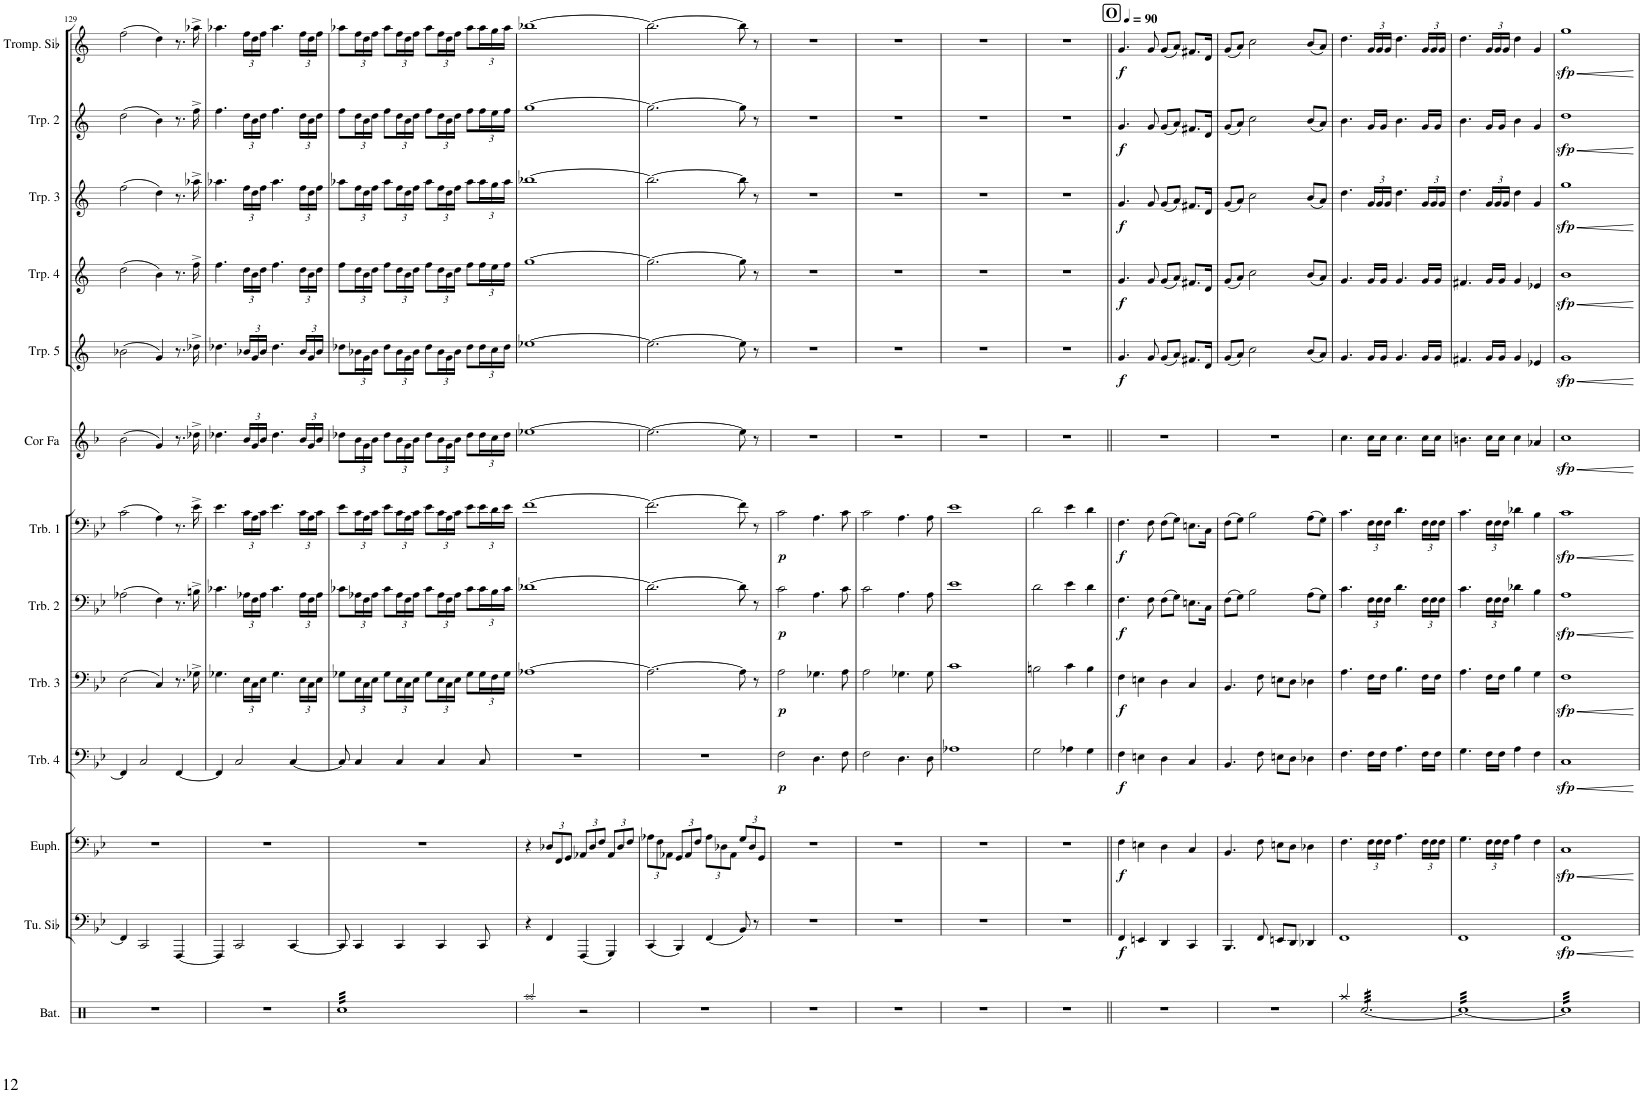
**kern	**kern	**dynam	**kern	**dynam	**kern	**dynam	**kern	**dynam	**kern	**dynam	**kern	**dynam	**kern	**dynam	**kern	**dynam	**kern	**dynam	**kern	**dynam	**kern	**dynam	**kern	**dynam
*part13	*part12	*part12	*part11	*part11	*part10	*part10	*part9	*part9	*part8	*part8	*part7	*part7	*part6	*part6	*part5	*part5	*part4	*part4	*part3	*part3	*part2	*part2	*part1	*part1
*staff13	*staff12	*staff12	*staff11	*staff11	*staff10	*staff10	*staff9	*staff9	*staff8	*staff8	*staff7	*staff7	*staff6	*staff6	*staff5	*staff5	*staff4	*staff4	*staff3	*staff3	*staff2	*staff2	*staff1	*staff1
*I"Batterie	*I"Tuba en Sib	*	*I"Euphonium	*	*I"Trombone 4	*	*I"Trombone 3	*	*I"Trombone 2	*	*I"Trombone 1	*	*I"Cor en Fa	*	*I"Trompette 5	*	*I"Trompette 4	*	*I"Trompette 3	*	*I"Trompette 2	*	*I"Trompette 1	*
*I'Bat.	*I'Tu. Sib	*	*I'Euph.	*	*I'Trb. 4	*	*I'Trb. 3	*	*I'Trb. 2	*	*I'Trb. 1	*	*I'Cor Fa	*	*I'Trp. 5	*	*I'Trp. 4	*	*I'Trp. 3	*	*I'Trp. 2	*	*I'Trp. 1	*
!!LO:PB:g=z
*clefX	*clefF4	*	*clefF4	*	*clefF4	*	*clefF4	*	*clefF4	*	*clefF4	*	*clefG2	*	*clefG2	*	*clefG2	*	*clefG2	*	*clefG2	*	*clefG2	*
*	*	*	*	*	*	*	*	*	*	*	*	*	*Trd4c7	*	*Trd1c2	*	*Trd1c2	*	*Trd1c2	*	*Trd1c2	*	*Trd1c2	*
*k[b-e-a-]	*k[b-e-]	*	*k[b-e-]	*	*k[b-e-]	*	*k[b-e-]	*	*k[b-e-]	*	*k[b-e-]	*	*k[b-]	*	*k[]	*	*k[]	*	*k[]	*	*k[]	*	*k[]	*
*M4/4	*M4/4	*	*M4/4	*	*M4/4	*	*M4/4	*	*M4/4	*	*M4/4	*	*M4/4	*	*M4/4	*	*M4/4	*	*M4/4	*	*M4/4	*	*M4/4	*
=129	=129	=129	=129	=129	=129	=129	=129	=129	=129	=129	=129	=129	=129	=129	=129	=129	=129	=129	=129	=129	=129	=129	=129	=129
1r	4FF/]	.	1r	.	4FF/]	.	(2E-\	.	(2A-X\	.	(2c\	.	(2b-\	.	(2b-X\	.	(2dd\	.	(2ff\	.	(2dd\	.	(2ff\	.
.	2CC/	.	.	.	2C/	.	.	.	.	.	.	.	.	.	.	.	.	.	.	.	.	.	.	.
.	.	.	.	.	.	.	4C/)	.	4F\)	.	4A\)	.	4g/)	.	4g/)	.	4b\)	.	4dd\)	.	4b\)	.	4dd\)	.
.	[4FFF/	.	.	.	[4FF/	.	8.r	.	8.r	.	8.r	.	8.r	.	8.r	.	8.r	.	8.r	.	8.r	.	8.r	.
.	.	.	.	.	.	.	16G-X^\	.	16Bn^\	.	16e-^\	.	16dd-X^\	.	16dd-X^\	.	16ff^\	.	16aa-X^\	.	16ff^\	.	16aa-X^\	.
=130	=130	=130	=130	=130	=130	=130	=130	=130	=130	=130	=130	=130	=130	=130	=130	=130	=130	=130	=130	=130	=130	=130	=130	=130
1r	4FFF/]	.	1r	.	4FF/]	.	4.G-X\	.	4.c-X\	.	4.e-\	.	4.dd-X\	.	4.dd-X\	.	4.ff\	.	4.aa-X\	.	4.ff\	.	4.aa-X\	.
.	2CC/	.	.	.	2C/	.	.	.	.	.	.	.	.	.	.	.	.	.	.	.	.	.	.	.
*	*	*	*	*	*	*	*Xbrackettup	*	*Xbrackettup	*	*Xbrackettup	*	*Xbrackettup	*	*Xbrackettup	*	*Xbrackettup	*	*Xbrackettup	*	*Xbrackettup	*	*Xbrackettup	*
.	.	.	.	.	.	.	24E-\LL	.	24A-X\LL	.	24c\LL	.	24b-/LL	.	24b-X/LL	.	24dd\LL	.	24ff\LL	.	24dd\LL	.	24ff\LL	.
.	.	.	.	.	.	.	24C\	.	24F\	.	24A\	.	24g/	.	24g/	.	24b\	.	24dd\	.	24b\	.	24dd\	.
.	.	.	.	.	.	.	24E-\JJ	.	24A-\JJ	.	24c\JJ	.	24b-/JJ	.	24b-/JJ	.	24dd\JJ	.	24ff\JJ	.	24dd\JJ	.	24ff\JJ	.
.	.	.	.	.	.	.	4.G-\	.	4.c-\	.	4.e-\	.	4.dd-\	.	4.dd-\	.	4.ff\	.	4.aa-\	.	4.ff\	.	4.aa-\	.
.	[4CC/	.	.	.	[4C/	.	.	.	.	.	.	.	.	.	.	.	.	.	.	.	.	.	.	.
.	.	.	.	.	.	.	24E-\LL	.	24A-\LL	.	24c\LL	.	24b-/LL	.	24b-/LL	.	24dd\LL	.	24ff\LL	.	24dd\LL	.	24ff\LL	.
.	.	.	.	.	.	.	24C\	.	24F\	.	24A\	.	24g/	.	24g/	.	24b\	.	24dd\	.	24b\	.	24dd\	.
.	.	.	.	.	.	.	24E-\JJ	.	24A-\JJ	.	24c\JJ	.	24b-/JJ	.	24b-/JJ	.	24dd\JJ	.	24ff\JJ	.	24dd\JJ	.	24ff\JJ	.
=131	=131	=131	=131	=131	=131	=131	=131	=131	=131	=131	=131	=131	=131	=131	=131	=131	=131	=131	=131	=131	=131	=131	=131	=131
*tremolo	*	*	*	*	*	*	*	*	*	*	*	*	*	*	*	*	*	*	*	*	*	*	*	*
32RccLLL	8CC/]	.	1r	.	8C/]	.	8G-X\L	.	8c-X\L	.	8e-\L	.	8dd-X\L	.	8dd-X\L	.	8ff\L	.	8aa-X\L	.	8ff\L	.	8aa-X\L	.
32Rcc	.	.	.	.	.	.	.	.	.	.	.	.	.	.	.	.	.	.	.	.	.	.	.	.
32Rcc	.	.	.	.	.	.	.	.	.	.	.	.	.	.	.	.	.	.	.	.	.	.	.	.
32Rcc	.	.	.	.	.	.	.	.	.	.	.	.	.	.	.	.	.	.	.	.	.	.	.	.
32Rcc	4CC/	.	.	.	4C/	.	24E-\L	.	24A-X\L	.	24c\L	.	24b-\L	.	24b-X\L	.	24dd\L	.	24ff\L	.	24dd\L	.	24ff\L	.
32Rcc	.	.	.	.	.	.	.	.	.	.	.	.	.	.	.	.	.	.	.	.	.	.	.	.
.	.	.	.	.	.	.	24C\	.	24F\	.	24A\	.	24g\	.	24g\	.	24b\	.	24dd\	.	24b\	.	24dd\	.
32Rcc	.	.	.	.	.	.	.	.	.	.	.	.	.	.	.	.	.	.	.	.	.	.	.	.
.	.	.	.	.	.	.	24E-\JJ	.	24A-\JJ	.	24c\JJ	.	24b-\JJ	.	24b-\JJ	.	24dd\JJ	.	24ff\JJ	.	24dd\JJ	.	24ff\JJ	.
32Rcc	.	.	.	.	.	.	.	.	.	.	.	.	.	.	.	.	.	.	.	.	.	.	.	.
32Rcc	.	.	.	.	.	.	8G-\L	.	8c-\L	.	8e-\L	.	8dd-\L	.	8dd-\L	.	8ff\L	.	8aa-\L	.	8ff\L	.	8aa-\L	.
32Rcc	.	.	.	.	.	.	.	.	.	.	.	.	.	.	.	.	.	.	.	.	.	.	.	.
32Rcc	.	.	.	.	.	.	.	.	.	.	.	.	.	.	.	.	.	.	.	.	.	.	.	.
32Rcc	.	.	.	.	.	.	.	.	.	.	.	.	.	.	.	.	.	.	.	.	.	.	.	.
32Rcc	4CC/	.	.	.	4C/	.	24E-\L	.	24A-\L	.	24c\L	.	24b-\L	.	24b-\L	.	24dd\L	.	24ff\L	.	24dd\L	.	24ff\L	.
32Rcc	.	.	.	.	.	.	.	.	.	.	.	.	.	.	.	.	.	.	.	.	.	.	.	.
.	.	.	.	.	.	.	24C\	.	24F\	.	24A\	.	24g\	.	24g\	.	24b\	.	24dd\	.	24b\	.	24dd\	.
32Rcc	.	.	.	.	.	.	.	.	.	.	.	.	.	.	.	.	.	.	.	.	.	.	.	.
.	.	.	.	.	.	.	24E-\JJ	.	24A-\JJ	.	24c\JJ	.	24b-\JJ	.	24b-\JJ	.	24dd\JJ	.	24ff\JJ	.	24dd\JJ	.	24ff\JJ	.
32Rcc	.	.	.	.	.	.	.	.	.	.	.	.	.	.	.	.	.	.	.	.	.	.	.	.
32Rcc	.	.	.	.	.	.	8G-\L	.	8c-\L	.	8e-\L	.	8dd-\L	.	8dd-\L	.	8ff\L	.	8aa-\L	.	8ff\L	.	8aa-\L	.
32Rcc	.	.	.	.	.	.	.	.	.	.	.	.	.	.	.	.	.	.	.	.	.	.	.	.
32Rcc	.	.	.	.	.	.	.	.	.	.	.	.	.	.	.	.	.	.	.	.	.	.	.	.
32Rcc	.	.	.	.	.	.	.	.	.	.	.	.	.	.	.	.	.	.	.	.	.	.	.	.
32Rcc	4CC/	.	.	.	4C/	.	24E-\L	.	24A-\L	.	24c\L	.	24b-\L	.	24b-\L	.	24dd\L	.	24ff\L	.	24dd\L	.	24ff\L	.
32Rcc	.	.	.	.	.	.	.	.	.	.	.	.	.	.	.	.	.	.	.	.	.	.	.	.
.	.	.	.	.	.	.	24C\	.	24F\	.	24A\	.	24g\	.	24g\	.	24b\	.	24dd\	.	24b\	.	24dd\	.
32Rcc	.	.	.	.	.	.	.	.	.	.	.	.	.	.	.	.	.	.	.	.	.	.	.	.
.	.	.	.	.	.	.	24E-\JJ	.	24A-\JJ	.	24c\JJ	.	24b-\JJ	.	24b-\JJ	.	24dd\JJ	.	24ff\JJ	.	24dd\JJ	.	24ff\JJ	.
32Rcc	.	.	.	.	.	.	.	.	.	.	.	.	.	.	.	.	.	.	.	.	.	.	.	.
32Rcc	.	.	.	.	.	.	8G-\L	.	8c-\L	.	8e-\L	.	8dd-\L	.	8dd-\L	.	8ff\L	.	8aa-\L	.	8ff\L	.	8aa-\L	.
32Rcc	.	.	.	.	.	.	.	.	.	.	.	.	.	.	.	.	.	.	.	.	.	.	.	.
32Rcc	.	.	.	.	.	.	.	.	.	.	.	.	.	.	.	.	.	.	.	.	.	.	.	.
32Rcc	.	.	.	.	.	.	.	.	.	.	.	.	.	.	.	.	.	.	.	.	.	.	.	.
32Rcc	8CC/	.	.	.	8C/	.	24G-\L	.	24c-\L	.	24e-\L	.	24dd-\L	.	24dd-\L	.	24ff\L	.	24aa-\L	.	24ff\L	.	24aa-\L	.
32Rcc	.	.	.	.	.	.	.	.	.	.	.	.	.	.	.	.	.	.	.	.	.	.	.	.
.	.	.	.	.	.	.	24F\	.	24B-\	.	24d\	.	24cc\	.	24cc\	.	24ee\	.	24gg\	.	24ee\	.	24gg\	.
32Rcc	.	.	.	.	.	.	.	.	.	.	.	.	.	.	.	.	.	.	.	.	.	.	.	.
.	.	.	.	.	.	.	24G-\JJ	.	24c-\JJ	.	24e-\JJ	.	24dd-\JJ	.	24dd-\JJ	.	24ff\JJ	.	24aa-\JJ	.	24ff\JJ	.	24aa-\JJ	.
32RccJJJ	.	.	.	.	.	.	.	.	.	.	.	.	.	.	.	.	.	.	.	.	.	.	.	.
*Xtremolo	*	*	*	*	*	*	*	*	*	*	*	*	*	*	*	*	*	*	*	*	*	*	*	*
=132	=132	=132	=132	=132	=132	=132	=132	=132	=132	=132	=132	=132	=132	=132	=132	=132	=132	=132	=132	=132	=132	=132	=132	=132
2Raa/	4r	.	4r	.	1r	.	[1A-X	.	[1d-X	.	[1f	.	[1ee-X	.	[1ee-X	.	[1gg	.	[1bb-X	.	[1gg	.	[1bb-X	.
*	*	*	*Xbrackettup	*	*	*	*	*	*	*	*	*	*	*	*	*	*	*	*	*	*	*	*	*
.	4FF/	.	12D-X/L	.	.	.	.	.	.	.	.	.	.	.	.	.	.	.	.	.	.	.	.	.
.	.	.	12FF/	.	.	.	.	.	.	.	.	.	.	.	.	.	.	.	.	.	.	.	.	.
.	.	.	12GG/J	.	.	.	.	.	.	.	.	.	.	.	.	.	.	.	.	.	.	.	.	.
2r	(4FFF/	.	12AA-X/L	.	.	.	.	.	.	.	.	.	.	.	.	.	.	.	.	.	.	.	.	.
.	.	.	12D-/	.	.	.	.	.	.	.	.	.	.	.	.	.	.	.	.	.	.	.	.	.
.	.	.	12F/J	.	.	.	.	.	.	.	.	.	.	.	.	.	.	.	.	.	.	.	.	.
.	4GGG/)	.	12AA-/L	.	.	.	.	.	.	.	.	.	.	.	.	.	.	.	.	.	.	.	.	.
.	.	.	12D-/	.	.	.	.	.	.	.	.	.	.	.	.	.	.	.	.	.	.	.	.	.
.	.	.	12F/J	.	.	.	.	.	.	.	.	.	.	.	.	.	.	.	.	.	.	.	.	.
=133	=133	=133	=133	=133	=133	=133	=133	=133	=133	=133	=133	=133	=133	=133	=133	=133	=133	=133	=133	=133	=133	=133	=133	=133
1r	(4CC/	.	12A-X\L	.	1r	.	2.A-\_	.	2.d-\_	.	2.f\_	.	2.ee-\_	.	2.ee-\_	.	2.gg\_	.	2.bb-\_	.	2.gg\_	.	2.bb-\_	.
.	.	.	12F\	.	.	.	.	.	.	.	.	.	.	.	.	.	.	.	.	.	.	.	.	.
.	.	.	12AA-X\J	.	.	.	.	.	.	.	.	.	.	.	.	.	.	.	.	.	.	.	.	.
.	4BBB-/)	.	12GG/L	.	.	.	.	.	.	.	.	.	.	.	.	.	.	.	.	.	.	.	.	.
.	.	.	12AA-/	.	.	.	.	.	.	.	.	.	.	.	.	.	.	.	.	.	.	.	.	.
.	.	.	12F/J	.	.	.	.	.	.	.	.	.	.	.	.	.	.	.	.	.	.	.	.	.
.	(4FF/	.	12A-\L	.	.	.	.	.	.	.	.	.	.	.	.	.	.	.	.	.	.	.	.	.
.	.	.	12D-X\	.	.	.	.	.	.	.	.	.	.	.	.	.	.	.	.	.	.	.	.	.
.	.	.	12AA-\J	.	.	.	.	.	.	.	.	.	.	.	.	.	.	.	.	.	.	.	.	.
.	8BB-/)	.	12G/L	.	.	.	8A-\]	.	8d-\]	.	8f\]	.	8ee-\]	.	8ee-\]	.	8gg\]	.	8bb-\]	.	8gg\]	.	8bb-\]	.
.	.	.	12D-/	.	.	.	.	.	.	.	.	.	.	.	.	.	.	.	.	.	.	.	.	.
.	8r	.	.	.	.	.	8r	.	8r	.	8r	.	8r	.	8r	.	8r	.	8r	.	8r	.	8r	.
.	.	.	12GG/J	.	.	.	.	.	.	.	.	.	.	.	.	.	.	.	.	.	.	.	.	.
=134	=134	=134	=134	=134	=134	=134	=134	=134	=134	=134	=134	=134	=134	=134	=134	=134	=134	=134	=134	=134	=134	=134	=134	=134
!	!	!	!	!	!	!LO:DY:b	!	!LO:DY:b	!	!LO:DY:b	!	!LO:DY:b	!	!	!	!	!	!	!	!	!	!	!	!
1r	1r	.	1r	.	2F\	p	2A\	p	2c\	p	2c\	p	1r	.	1r	.	1r	.	1r	.	1r	.	1r	.
.	.	.	.	.	4.D\	.	4.G-X\	.	4.A\	.	4.A\	.	.	.	.	.	.	.	.	.	.	.	.	.
.	.	.	.	.	8F\	.	8A\	.	8c\	.	8c\	.	.	.	.	.	.	.	.	.	.	.	.	.
=135	=135	=135	=135	=135	=135	=135	=135	=135	=135	=135	=135	=135	=135	=135	=135	=135	=135	=135	=135	=135	=135	=135	=135	=135
1r	1r	.	1r	.	2F\	.	2A\	.	2c\	.	2c\	.	1r	.	1r	.	1r	.	1r	.	1r	.	1r	.
.	.	.	.	.	4.D\	.	4.G-X\	.	4.A\	.	4.A\	.	.	.	.	.	.	.	.	.	.	.	.	.
.	.	.	.	.	8D\	.	8G-\	.	8A\	.	8A\	.	.	.	.	.	.	.	.	.	.	.	.	.
=136	=136	=136	=136	=136	=136	=136	=136	=136	=136	=136	=136	=136	=136	=136	=136	=136	=136	=136	=136	=136	=136	=136	=136	=136
1r	1r	.	1r	.	1A-X	.	1c	.	1e-	.	1e-	.	1r	.	1r	.	1r	.	1r	.	1r	.	1r	.
=137	=137	=137	=137	=137	=137	=137	=137	=137	=137	=137	=137	=137	=137	=137	=137	=137	=137	=137	=137	=137	=137	=137	=137	=137
1r	1r	.	1r	.	2G\	.	2Bn\	.	2d\	.	2d\	.	1r	.	1r	.	1r	.	1r	.	1r	.	1r	.
.	.	.	.	.	4A-X\	.	4c\	.	4e-\	.	4e-\	.	.	.	.	.	.	.	.	.	.	.	.	.
.	.	.	.	.	4G\	.	4B\	.	4d\	.	4d\	.	.	.	.	.	.	.	.	.	.	.	.	.
=138||	=138||	=138||	=138||	=138||	=138||	=138||	=138||	=138||	=138||	=138||	=138||	=138||	=138||	=138||	=138||	=138||	=138||	=138||	=138||	=138||	=138||	=138||	=138||	=138||
!!LO:REH:place=s1:a:B:cj:fs=14:t=O
*	*	*	*	*	*	*	*	*	*	*	*	*	*	*	*	*	*	*	*	*	*	*	*MM90	*
!	!	!LO:DY:b	!	!LO:DY:b	!	!LO:DY:b	!	!LO:DY:b	!	!LO:DY:b	!	!LO:DY:b	!	!	!	!LO:DY:b	!	!LO:DY:b	!	!LO:DY:b	!	!LO:DY:b	!	!LO:DY:b
1r	4FF/	f	4F\	f	4F\	f	4F\	f	4.F\	f	4.F\	f	1r	.	4.g/	f	4.g/	f	4.g/	f	4.g/	f	4.g/	f
.	4EEn/	.	4En\	.	4En\	.	4En\	.	.	.	.	.	.	.	.	.	.	.	.	.	.	.	.	.
.	.	.	.	.	.	.	.	.	8F\	.	8F\	.	.	.	8g/	.	8g/	.	8g/	.	8g/	.	8g/	.
.	4DD/	.	4D\	.	4D\	.	4D\	.	(8F\L	.	(8F\L	.	.	.	(8g/L	.	(8g/L	.	(8g/L	.	(8g/L	.	(8g/L	.
.	.	.	.	.	.	.	.	.	8G\J)	.	8G\J)	.	.	.	8a/J)	.	8a/J)	.	8a/J)	.	8a/J)	.	8a/J)	.
.	4CC/	.	4C/	.	4C/	.	4C/	.	8.En\L	.	8.En\L	.	.	.	8.f#X/L	.	8.f#X/L	.	8.f#X/L	.	8.f#X/L	.	8.f#X/L	.
.	.	.	.	.	.	.	.	.	16C\Jk	.	16C\Jk	.	.	.	16d/Jk	.	16d/Jk	.	16d/Jk	.	16d/Jk	.	16d/Jk	.
=139	=139	=139	=139	=139	=139	=139	=139	=139	=139	=139	=139	=139	=139	=139	=139	=139	=139	=139	=139	=139	=139	=139	=139	=139
1r	4.BBB-/	.	4.BB-/	.	4.BB-/	.	4.BB-/	.	(8F\L	.	(8F\L	.	1r	.	(8g/L	.	(8g/L	.	(8g/L	.	(8g/L	.	(8g/L	.
.	.	.	.	.	.	.	.	.	8G\J)	.	8G\J)	.	.	.	8a/J)	.	8a/J)	.	8a/J)	.	8a/J)	.	8a/J)	.
.	.	.	.	.	.	.	.	.	2B-\	.	2B-\	.	.	.	2cc\	.	2cc\	.	2cc\	.	2cc\	.	2cc\	.
.	8FF/	.	8F\	.	8F\	.	8F\	.	.	.	.	.	.	.	.	.	.	.	.	.	.	.	.	.
.	8EEn/L	.	8En\L	.	8En\L	.	8En\L	.	.	.	.	.	.	.	.	.	.	.	.	.	.	.	.	.
.	8DD/J	.	8D\J	.	8D\J	.	8D\J	.	.	.	.	.	.	.	.	.	.	.	.	.	.	.	.	.
.	4DD-X/	.	4D-X\	.	4D-X\	.	4D-X\	.	(8A\L	.	(8A\L	.	.	.	(8b/L	.	(8b/L	.	(8b/L	.	(8b/L	.	(8b/L	.
.	.	.	.	.	.	.	.	.	8G\J)	.	8G\J)	.	.	.	8a/J)	.	8a/J)	.	8a/J)	.	8a/J)	.	8a/J)	.
=140	=140	=140	=140	=140	=140	=140	=140	=140	=140	=140	=140	=140	=140	=140	=140	=140	=140	=140	=140	=140	=140	=140	=140	=140
4Raa/	1FF	.	4.F\	.	4.F\	.	4.A\	.	4.c\	.	4.c\	.	4.cc\	.	4.g/	.	4.g/	.	4.dd\	.	4.b\	.	4.dd\	.
*tremolo	*	*	*	*	*	*	*	*	*	*	*	*	*	*	*	*	*	*	*	*	*	*	*	*
[32Rcc/LLL	.	.	.	.	.	.	.	.	.	.	.	.	.	.	.	.	.	.	.	.	.	.	.	.
32Rcc/	.	.	.	.	.	.	.	.	.	.	.	.	.	.	.	.	.	.	.	.	.	.	.	.
32Rcc/	.	.	.	.	.	.	.	.	.	.	.	.	.	.	.	.	.	.	.	.	.	.	.	.
32Rcc/	.	.	.	.	.	.	.	.	.	.	.	.	.	.	.	.	.	.	.	.	.	.	.	.
32Rcc/	.	.	24F\LL	.	16F\LL	.	16F\LL	.	24F\LL	.	24F\LL	.	16cc\LL	.	16g/LL	.	16g/LL	.	24g/LL	.	16g/LL	.	24g/LL	.
32Rcc/	.	.	.	.	.	.	.	.	.	.	.	.	.	.	.	.	.	.	.	.	.	.	.	.
.	.	.	24F\	.	.	.	.	.	24F\	.	24F\	.	.	.	.	.	.	.	24g/	.	.	.	24g/	.
32Rcc/	.	.	.	.	16F\JJ	.	16F\JJ	.	.	.	.	.	16cc\JJ	.	16g/JJ	.	16g/JJ	.	.	.	16g/JJ	.	.	.
.	.	.	24F\JJ	.	.	.	.	.	24F\JJ	.	24F\JJ	.	.	.	.	.	.	.	24g/JJ	.	.	.	24g/JJ	.
32Rcc/	.	.	.	.	.	.	.	.	.	.	.	.	.	.	.	.	.	.	.	.	.	.	.	.
32Rcc/	.	.	4.A\	.	4.A\	.	4.B-\	.	4.d\	.	4.d\	.	4.cc\	.	4.g/	.	4.g/	.	4.dd\	.	4.b\	.	4.dd\	.
32Rcc/	.	.	.	.	.	.	.	.	.	.	.	.	.	.	.	.	.	.	.	.	.	.	.	.
32Rcc/	.	.	.	.	.	.	.	.	.	.	.	.	.	.	.	.	.	.	.	.	.	.	.	.
32Rcc/	.	.	.	.	.	.	.	.	.	.	.	.	.	.	.	.	.	.	.	.	.	.	.	.
32Rcc/	.	.	.	.	.	.	.	.	.	.	.	.	.	.	.	.	.	.	.	.	.	.	.	.
32Rcc/	.	.	.	.	.	.	.	.	.	.	.	.	.	.	.	.	.	.	.	.	.	.	.	.
32Rcc/	.	.	.	.	.	.	.	.	.	.	.	.	.	.	.	.	.	.	.	.	.	.	.	.
32Rcc/	.	.	.	.	.	.	.	.	.	.	.	.	.	.	.	.	.	.	.	.	.	.	.	.
32Rcc/	.	.	.	.	.	.	.	.	.	.	.	.	.	.	.	.	.	.	.	.	.	.	.	.
32Rcc/	.	.	.	.	.	.	.	.	.	.	.	.	.	.	.	.	.	.	.	.	.	.	.	.
32Rcc/	.	.	.	.	.	.	.	.	.	.	.	.	.	.	.	.	.	.	.	.	.	.	.	.
32Rcc/	.	.	.	.	.	.	.	.	.	.	.	.	.	.	.	.	.	.	.	.	.	.	.	.
32Rcc/	.	.	24F\LL	.	16F\LL	.	16F\LL	.	24F\LL	.	24F\LL	.	16cc\LL	.	16g/LL	.	16g/LL	.	24g/LL	.	16g/LL	.	24g/LL	.
32Rcc/	.	.	.	.	.	.	.	.	.	.	.	.	.	.	.	.	.	.	.	.	.	.	.	.
.	.	.	24F\	.	.	.	.	.	24F\	.	24F\	.	.	.	.	.	.	.	24g/	.	.	.	24g/	.
32Rcc/	.	.	.	.	16F\JJ	.	16F\JJ	.	.	.	.	.	16cc\JJ	.	16g/JJ	.	16g/JJ	.	.	.	16g/JJ	.	.	.
.	.	.	24F\JJ	.	.	.	.	.	24F\JJ	.	24F\JJ	.	.	.	.	.	.	.	24g/JJ	.	.	.	24g/JJ	.
32Rcc/JJJ	.	.	.	.	.	.	.	.	.	.	.	.	.	.	.	.	.	.	.	.	.	.	.	.
=141	=141	=141	=141	=141	=141	=141	=141	=141	=141	=141	=141	=141	=141	=141	=141	=141	=141	=141	=141	=141	=141	=141	=141	=141
32RccLLL	1FF	.	4.G\	.	4.G\	.	4.A\	.	4.c\	.	4.c\	.	4.bn\	.	4.f#X/	.	4.f#X/	.	4.dd\	.	4.b\	.	4.dd\	.
32Rcc	.	.	.	.	.	.	.	.	.	.	.	.	.	.	.	.	.	.	.	.	.	.	.	.
32Rcc	.	.	.	.	.	.	.	.	.	.	.	.	.	.	.	.	.	.	.	.	.	.	.	.
32Rcc	.	.	.	.	.	.	.	.	.	.	.	.	.	.	.	.	.	.	.	.	.	.	.	.
32Rcc	.	.	.	.	.	.	.	.	.	.	.	.	.	.	.	.	.	.	.	.	.	.	.	.
32Rcc	.	.	.	.	.	.	.	.	.	.	.	.	.	.	.	.	.	.	.	.	.	.	.	.
32Rcc	.	.	.	.	.	.	.	.	.	.	.	.	.	.	.	.	.	.	.	.	.	.	.	.
32Rcc	.	.	.	.	.	.	.	.	.	.	.	.	.	.	.	.	.	.	.	.	.	.	.	.
32Rcc	.	.	.	.	.	.	.	.	.	.	.	.	.	.	.	.	.	.	.	.	.	.	.	.
32Rcc	.	.	.	.	.	.	.	.	.	.	.	.	.	.	.	.	.	.	.	.	.	.	.	.
32Rcc	.	.	.	.	.	.	.	.	.	.	.	.	.	.	.	.	.	.	.	.	.	.	.	.
32Rcc	.	.	.	.	.	.	.	.	.	.	.	.	.	.	.	.	.	.	.	.	.	.	.	.
32Rcc	.	.	24F\LL	.	16F\LL	.	16F\LL	.	24F\LL	.	24F\LL	.	16cc\LL	.	16g/LL	.	16g/LL	.	24g/LL	.	16g/LL	.	24g/LL	.
32Rcc	.	.	.	.	.	.	.	.	.	.	.	.	.	.	.	.	.	.	.	.	.	.	.	.
.	.	.	24F\	.	.	.	.	.	24F\	.	24F\	.	.	.	.	.	.	.	24g/	.	.	.	24g/	.
32Rcc	.	.	.	.	16F\JJ	.	16F\JJ	.	.	.	.	.	16cc\JJ	.	16g/JJ	.	16g/JJ	.	.	.	16g/JJ	.	.	.
.	.	.	24F\JJ	.	.	.	.	.	24F\JJ	.	24F\JJ	.	.	.	.	.	.	.	24g/JJ	.	.	.	24g/JJ	.
32Rcc	.	.	.	.	.	.	.	.	.	.	.	.	.	.	.	.	.	.	.	.	.	.	.	.
32Rcc	.	.	4A\	.	4A\	.	4B-\	.	4d-X\	.	4d-X\	.	4cc\	.	4g/	.	4g/	.	4dd\	.	4b\	.	4dd\	.
32Rcc	.	.	.	.	.	.	.	.	.	.	.	.	.	.	.	.	.	.	.	.	.	.	.	.
32Rcc	.	.	.	.	.	.	.	.	.	.	.	.	.	.	.	.	.	.	.	.	.	.	.	.
32Rcc	.	.	.	.	.	.	.	.	.	.	.	.	.	.	.	.	.	.	.	.	.	.	.	.
32Rcc	.	.	.	.	.	.	.	.	.	.	.	.	.	.	.	.	.	.	.	.	.	.	.	.
32Rcc	.	.	.	.	.	.	.	.	.	.	.	.	.	.	.	.	.	.	.	.	.	.	.	.
32Rcc	.	.	.	.	.	.	.	.	.	.	.	.	.	.	.	.	.	.	.	.	.	.	.	.
32Rcc	.	.	.	.	.	.	.	.	.	.	.	.	.	.	.	.	.	.	.	.	.	.	.	.
32Rcc	.	.	4F\	.	4F\	.	4G\	.	4B-\	.	4B-\	.	4a-X/	.	4e-X/	.	4e-X/	.	4g/	.	4g/	.	4g/	.
32Rcc	.	.	.	.	.	.	.	.	.	.	.	.	.	.	.	.	.	.	.	.	.	.	.	.
32Rcc	.	.	.	.	.	.	.	.	.	.	.	.	.	.	.	.	.	.	.	.	.	.	.	.
32Rcc	.	.	.	.	.	.	.	.	.	.	.	.	.	.	.	.	.	.	.	.	.	.	.	.
32Rcc	.	.	.	.	.	.	.	.	.	.	.	.	.	.	.	.	.	.	.	.	.	.	.	.
32Rcc	.	.	.	.	.	.	.	.	.	.	.	.	.	.	.	.	.	.	.	.	.	.	.	.
32Rcc	.	.	.	.	.	.	.	.	.	.	.	.	.	.	.	.	.	.	.	.	.	.	.	.
32RccJJJ	.	.	.	.	.	.	.	.	.	.	.	.	.	.	.	.	.	.	.	.	.	.	.	.
=142	=142	=142	=142	=142	=142	=142	=142	=142	=142	=142	=142	=142	=142	=142	=142	=142	=142	=142	=142	=142	=142	=142	=142	=142
!	!	!LO:HP:b	!	!LO:HP:b	!	!LO:HP:b	!	!LO:HP:b	!	!LO:HP:b	!	!LO:HP:b	!	!LO:HP:b	!	!LO:HP:b	!	!LO:HP:b	!	!LO:HP:b	!	!LO:HP:b	!	!LO:HP:b
!	!	!LO:DY:n=1:b	!	!LO:DY:n=1:b	!	!LO:DY:n=1:b	!	!LO:DY:n=1:b	!	!LO:DY:n=1:b	!	!LO:DY:n=1:b	!	!LO:DY:n=1:b	!	!LO:DY:n=1:b	!	!LO:DY:n=1:b	!	!LO:DY:n=1:b	!	!LO:DY:n=1:b	!	!LO:DY:n=1:b
32Rcc]LLL	1FF	< sfp	1C	< sfp	1C	< sfp	1F	< sfp	1A	< sfp	1c	< sfp	1cc	< sfp	1g	< sfp	1b	< sfp	1gg	< sfp	1dd	< sfp	1gg	< sfp
32Rcc	.	.	.	.	.	.	.	.	.	.	.	.	.	.	.	.	.	.	.	.	.	.	.	.
32Rcc	.	.	.	.	.	.	.	.	.	.	.	.	.	.	.	.	.	.	.	.	.	.	.	.
32Rcc	.	.	.	.	.	.	.	.	.	.	.	.	.	.	.	.	.	.	.	.	.	.	.	.
32Rcc	.	.	.	.	.	.	.	.	.	.	.	.	.	.	.	.	.	.	.	.	.	.	.	.
32Rcc	.	.	.	.	.	.	.	.	.	.	.	.	.	.	.	.	.	.	.	.	.	.	.	.
32Rcc	.	.	.	.	.	.	.	.	.	.	.	.	.	.	.	.	.	.	.	.	.	.	.	.
32Rcc	.	.	.	.	.	.	.	.	.	.	.	.	.	.	.	.	.	.	.	.	.	.	.	.
32Rcc	.	.	.	.	.	.	.	.	.	.	.	.	.	.	.	.	.	.	.	.	.	.	.	.
32Rcc	.	.	.	.	.	.	.	.	.	.	.	.	.	.	.	.	.	.	.	.	.	.	.	.
32Rcc	.	.	.	.	.	.	.	.	.	.	.	.	.	.	.	.	.	.	.	.	.	.	.	.
32Rcc	.	.	.	.	.	.	.	.	.	.	.	.	.	.	.	.	.	.	.	.	.	.	.	.
32Rcc	.	.	.	.	.	.	.	.	.	.	.	.	.	.	.	.	.	.	.	.	.	.	.	.
32Rcc	.	.	.	.	.	.	.	.	.	.	.	.	.	.	.	.	.	.	.	.	.	.	.	.
32Rcc	.	.	.	.	.	.	.	.	.	.	.	.	.	.	.	.	.	.	.	.	.	.	.	.
32Rcc	.	.	.	.	.	.	.	.	.	.	.	.	.	.	.	.	.	.	.	.	.	.	.	.
32Rcc	.	.	.	.	.	.	.	.	.	.	.	.	.	.	.	.	.	.	.	.	.	.	.	.
32Rcc	.	.	.	.	.	.	.	.	.	.	.	.	.	.	.	.	.	.	.	.	.	.	.	.
32Rcc	.	.	.	.	.	.	.	.	.	.	.	.	.	.	.	.	.	.	.	.	.	.	.	.
32Rcc	.	.	.	.	.	.	.	.	.	.	.	.	.	.	.	.	.	.	.	.	.	.	.	.
32Rcc	.	.	.	.	.	.	.	.	.	.	.	.	.	.	.	.	.	.	.	.	.	.	.	.
32Rcc	.	.	.	.	.	.	.	.	.	.	.	.	.	.	.	.	.	.	.	.	.	.	.	.
32Rcc	.	.	.	.	.	.	.	.	.	.	.	.	.	.	.	.	.	.	.	.	.	.	.	.
32Rcc	.	.	.	.	.	.	.	.	.	.	.	.	.	.	.	.	.	.	.	.	.	.	.	.
32Rcc	.	.	.	.	.	.	.	.	.	.	.	.	.	.	.	.	.	.	.	.	.	.	.	.
32Rcc	.	.	.	.	.	.	.	.	.	.	.	.	.	.	.	.	.	.	.	.	.	.	.	.
32Rcc	.	.	.	.	.	.	.	.	.	.	.	.	.	.	.	.	.	.	.	.	.	.	.	.
32Rcc	.	.	.	.	.	.	.	.	.	.	.	.	.	.	.	.	.	.	.	.	.	.	.	.
32Rcc	.	.	.	.	.	.	.	.	.	.	.	.	.	.	.	.	.	.	.	.	.	.	.	.
32Rcc	.	.	.	.	.	.	.	.	.	.	.	.	.	.	.	.	.	.	.	.	.	.	.	.
32Rcc	.	.	.	.	.	.	.	.	.	.	.	.	.	.	.	.	.	.	.	.	.	.	.	.
32RccJJJ	.	.	.	.	.	.	.	.	.	.	.	.	.	.	.	.	.	.	.	.	.	.	.	.
*Xtremolo	*	*	*	*	*	*	*	*	*	*	*	*	*	*	*	*	*	*	*	*	*	*	*	*
.	.	[	.	[	.	[	.	[	.	[	.	[	.	[	.	[	.	[	.	[	.	[	.	[
=	=	=	=	=	=	=	=	=	=	=	=	=	=	=	=	=	=	=	=	=	=	=	=	=
*-	*-	*-	*-	*-	*-	*-	*-	*-	*-	*-	*-	*-	*-	*-	*-	*-	*-	*-	*-	*-	*-	*-	*-	*-
